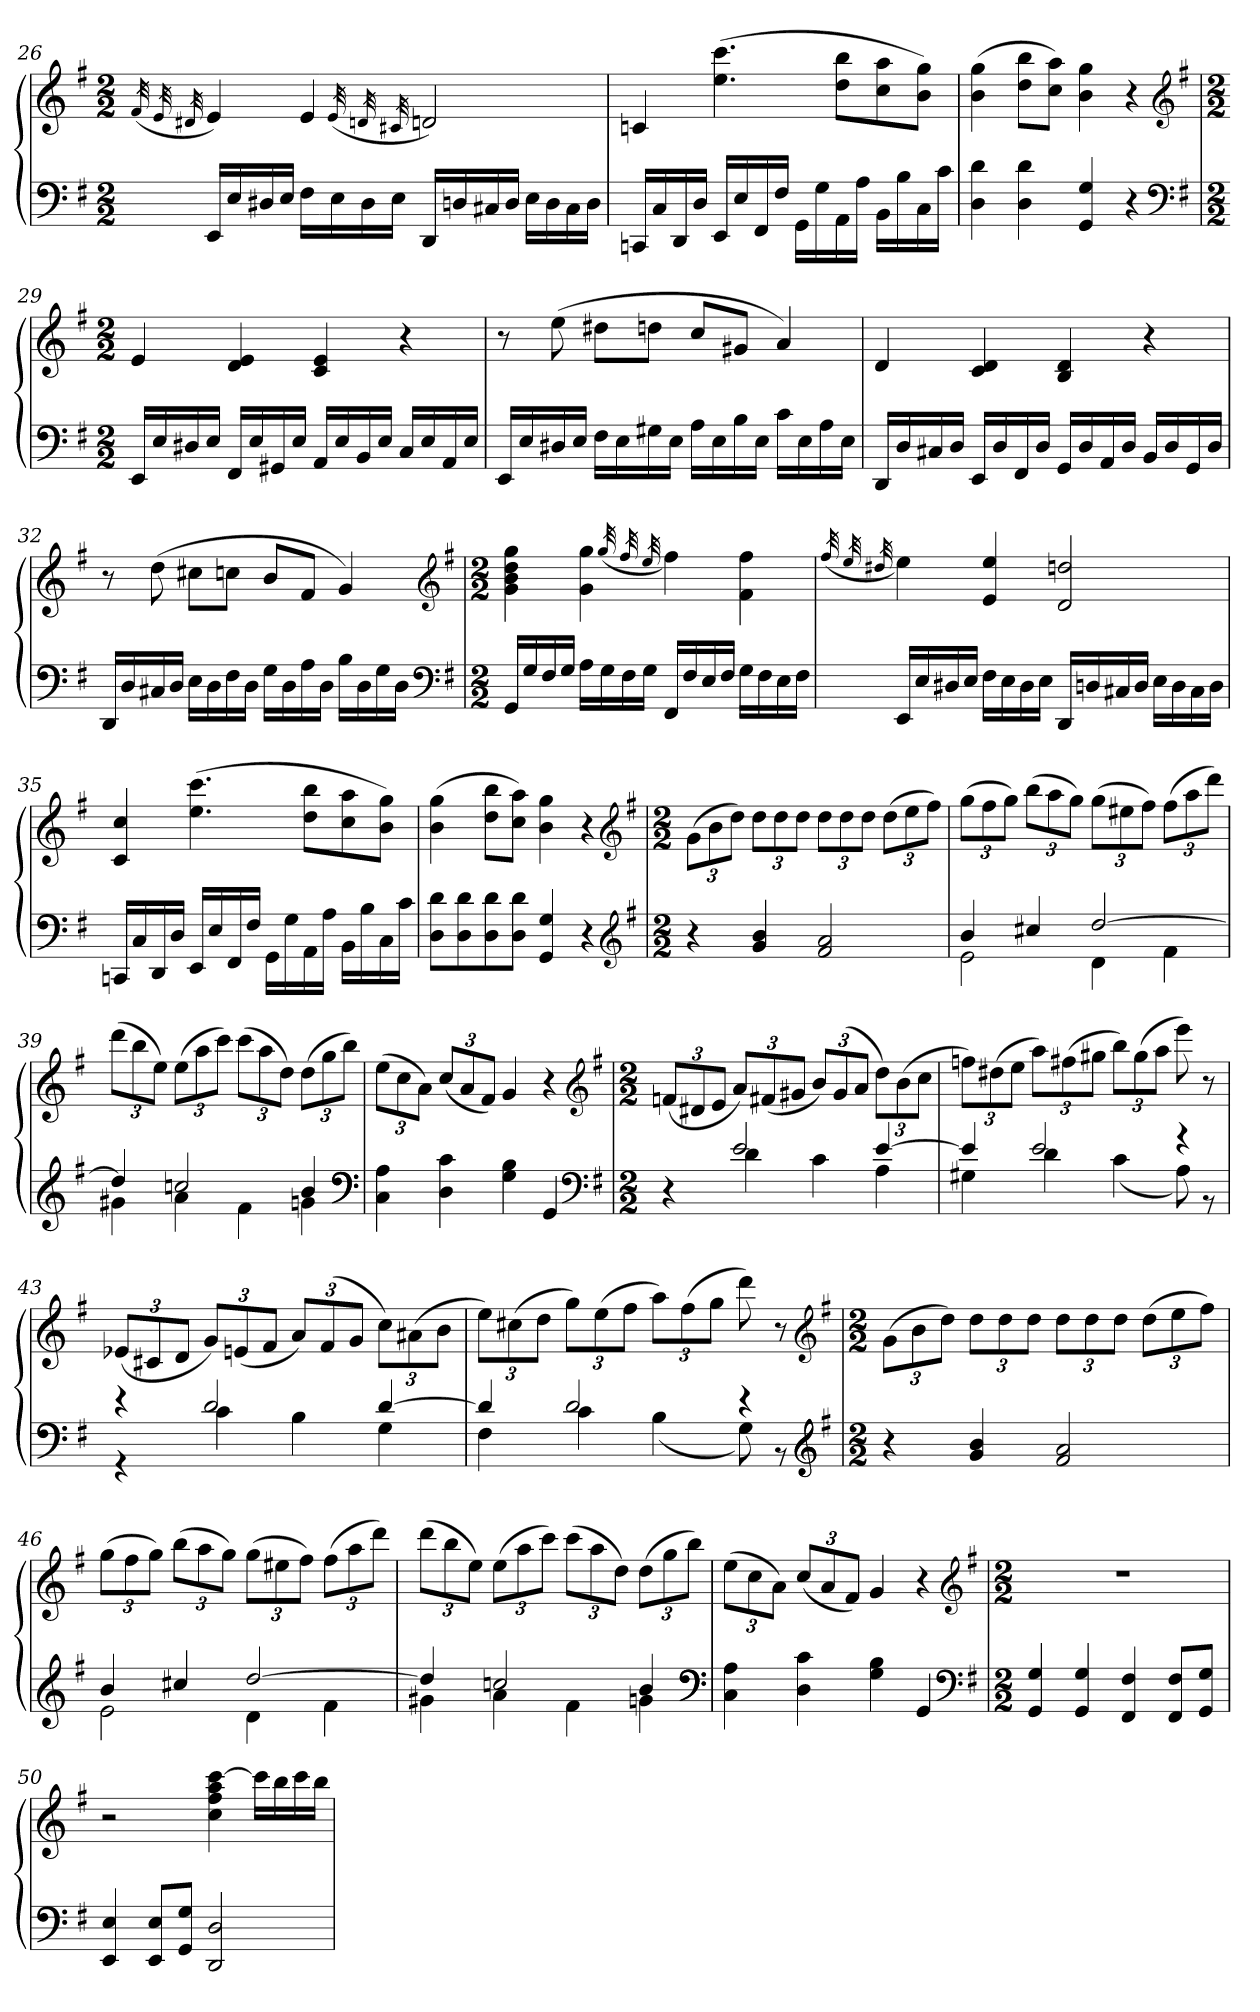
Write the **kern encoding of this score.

**kern	**kern
*part1	*part1
*staff2	*staff1
*clefF4	*clefG2
*k[f#]	*k[f#]
*G:	*G:
*M2/2	*M2/2
=26	=26
.	(32qf#
.	32qe
.	32qd#X
16EELL	4e)
16E	.
16D#X	.
16EJJ	.
16F#LL	4e
16E	.
16D#	.
16EJJ	.
.	(32qe
.	32qdn
.	32qc#X
16DDLL	2dn)
16Dn	.
16C#X	.
16DJJ	.
16ELL	.
16D	.
16C#	.
16DJJ	.
=27	=27
16CCnLL	4cn
16C	.
16DD	.
16DJJ	.
16EELL	(4.ee 4.ccc
16E	.
16FF#	.
16F#JJ	.
16GGLL	.
16G	.
16AA	8dd 8bbL
16AJJ	.
16BBLL	8cc 8aa
16B	.
16C	8b 8ggJ)
16cJJ	.
=28	=28
4D 4d	(4b 4gg
4D 4d	8dd 8bbL
.	8cc 8aaJ)
4GG 4G	4b 4gg
4r	4r
*clefF4	*clefG2
*k[f#]	*k[f#]
*G:	*G:
=29	=29
*M2/2	*M2/2
16EELL	4e
16E	.
16D#X	.
16EJJ	.
16FF#LL	4d 4e
16E	.
16GG#X	.
16EJJ	.
16AALL	4c 4e
16E	.
16BB	.
16EJJ	.
16CLL	4r
16E	.
16AA	.
16EJJ	.
=30	=30
16EELL	8r
16E	.
16D#X	(8ee
16EJJ	.
16F#LL	8dd#XL
16E	.
16G#X	8ddnJ
16EJJ	.
16ALL	8ccL
16E	.
16B	8g#XJ
16EJJ	.
16cLL	4a)
16E	.
16A	.
16EJJ	.
=31	=31
16DDLL	4d
16D	.
16C#X	.
16DJJ	.
16EELL	4c 4d
16D	.
16FF#	.
16DJJ	.
16GGLL	4B 4d
16D	.
16AA	.
16DJJ	.
16BBLL	4r
16D	.
16GG	.
16DJJ	.
=32	=32
16DDLL	8r
16D	.
16C#X	(8dd
16DJJ	.
16ELL	8cc#XL
16D	.
16F#	8ccnJ
16DJJ	.
16GLL	8bL
16D	.
16A	8f#J
16DJJ	.
16BLL	4g)
16D	.
16G	.
16DJJ	.
*clefF4	*clefG2
*k[f#]	*k[f#]
*G:	*G:
=33	=33
*M2/2	*M2/2
16GGLL	4g 4b 4dd 4gg
16G	.
16F#	.
16GJJ	.
16ALL	4g 4gg
16G	.
16F#	.
16GJJ	.
.	(32qgg
.	32qff#
.	32qee
16FF#LL	4ff#)
16F#	.
16E	.
16F#JJ	.
16GLL	4f# 4ff#
16F#	.
16E	.
16F#JJ	.
=34	=34
.	(32qff#
.	32qee
.	32qdd#X
16EELL	4ee)
16E	.
16D#X	.
16EJJ	.
16F#LL	4e 4ee
16E	.
16D#	.
16EJJ	.
16DDLL	2d 2ddn
16Dn	.
16C#X	.
16DJJ	.
16ELL	.
16D	.
16C#	.
16DJJ	.
=35	=35
16CCnLL	4c 4cc
16C	.
16DD	.
16DJJ	.
16EELL	(4.ee 4.ccc
16E	.
16FF#	.
16F#JJ	.
16GGLL	.
16G	.
16AA	8dd 8bbL
16AJJ	.
16BBLL	8cc 8aa
16B	.
16C	8b 8ggJ)
16cJJ	.
=36	=36
8D 8dL	(4b 4gg
8D 8d	.
8D 8d	8dd 8bbL
8D 8dJ	8cc 8aaJ)
4GG 4G	4b 4gg
4r	4r
*clefG2	*clefG2
*k[f#]	*k[f#]
*G:	*G:
=37	=37
*M2/2	*M2/2
4r	(12gL
.	12b
.	12ddJ)
4g 4b	12ddL
.	12dd
.	12ddJ
2f# 2a	12ddL
.	12dd
.	12ddJ
.	(12ddL
.	12ee
.	12ff#J)
=38	=38
*^	*
4b	2e	(12ggL
.	.	12ff#
.	.	12ggJ)
4cc#X	.	(12bbL
.	.	12aa
.	.	12ggJ)
[2dd	4d	(12ggL
.	.	12ee#X
.	.	12ff#J)
.	4f#	(12ff#L
.	.	12aa
.	.	12dddJ)
=39	=39	=39
4dd]	4g#X	(12dddL
.	.	12bb
.	.	12eeJ)
2ccn	4a	(12eeL
.	.	12aa
.	.	12cccJ)
.	4f#	(12cccL
.	.	12aa
.	.	12ddJ)
4b	4gn	(12ddL
.	.	12gg
.	.	12bbJ)
*v	*v	*
*clefF4	*
=40	=40
4C 4A	(12eeL
.	12cc
.	12aJ)
4D 4c	(12ccL
.	12a
.	12f#J)
4G 4B	4g
4GG	4r
*clefF4	*clefG2
*k[f#]	*k[f#]
*G:	*G:
=41	=41
*M2/2	*M2/2
*^	*
4r	4ryy	(12fnL
.	.	12d#X
.	.	12eJ
2e	4d	12aL)
.	.	(12f#X
.	.	12g#XJ
.	4c	12bL)
.	.	(12g#
.	.	12aJ
[4e	4A	12ddL)
.	.	(12b
.	.	12ccJ
=42	=42	=42
4e]	4G#X	12ffnL)
.	.	(12dd#X
.	.	12eeJ
2e	4d	12aaL)
.	.	(12ff#X
.	.	12gg#XJ
.	(4c	12bbL)
.	.	(12gg#
.	.	12aaJ
4r	8A)	8eee)
.	8r	8r
=43	=43	=43
4r	4r	(12e-XL
.	.	12c#X
.	.	12dJ
2d	4c	12gL)
.	.	(12en
.	.	12f#J
.	4B	12aL)
.	.	(12f#
.	.	12gJ
[4d	4G	12ccL)
.	.	(12a#X
.	.	12bJ
=44	=44	=44
4d]	4F#	12eeL)
.	.	(12cc#X
.	.	12ddJ
2d	4c	12ggL)
.	.	(12ee
.	.	12ff#J
.	(4B	12aaL)
.	.	(12ff#
.	.	12ggJ
4r	8G)	8ddd)
.	8r	8r
*v	*v	*
*clefG2	*clefG2
*k[f#]	*k[f#]
*G:	*G:
=45	=45
*M2/2	*M2/2
4r	(12gL
.	12b
.	12ddJ)
4g 4b	12ddL
.	12dd
.	12ddJ
2f# 2a	12ddL
.	12dd
.	12ddJ
.	(12ddL
.	12ee
.	12ff#J)
=46	=46
*^	*
4b	2e	(12ggL
.	.	12ff#
.	.	12ggJ)
4cc#X	.	(12bbL
.	.	12aa
.	.	12ggJ)
[2dd	4d	(12ggL
.	.	12ee#X
.	.	12ff#J)
.	4f#	(12ff#L
.	.	12aa
.	.	12dddJ)
=47	=47	=47
4dd]	4g#X	(12dddL
.	.	12bb
.	.	12eeJ)
2ccn	4a	(12eeL
.	.	12aa
.	.	12cccJ)
.	4f#	(12cccL
.	.	12aa
.	.	12ddJ)
4b	4gn	(12ddL
.	.	12gg
.	.	12bbJ)
*v	*v	*
*clefF4	*
=48	=48
4C 4A	(12eeL
.	12cc
.	12aJ)
4D 4c	(12ccL
.	12a
.	12f#J)
4G 4B	4g
4GG	4r
*clefF4	*clefG2
*k[f#]	*k[f#]
*G:	*G:
=49	=49
*M2/2	*M2/2
4GG 4G	1r
4GG 4G	.
4FF# 4F#	.
8FF# 8F#L	.
8GG 8GJ	.
=50	=50
4EE 4E	2r
8EE 8EL	.
8GG 8GJ	.
2DD 2D	4cc 4ff# 4aa [4ccc
.	16cccLL]
.	16bb
.	16ccc
.	16bbJJ
=	=
*-	*-
